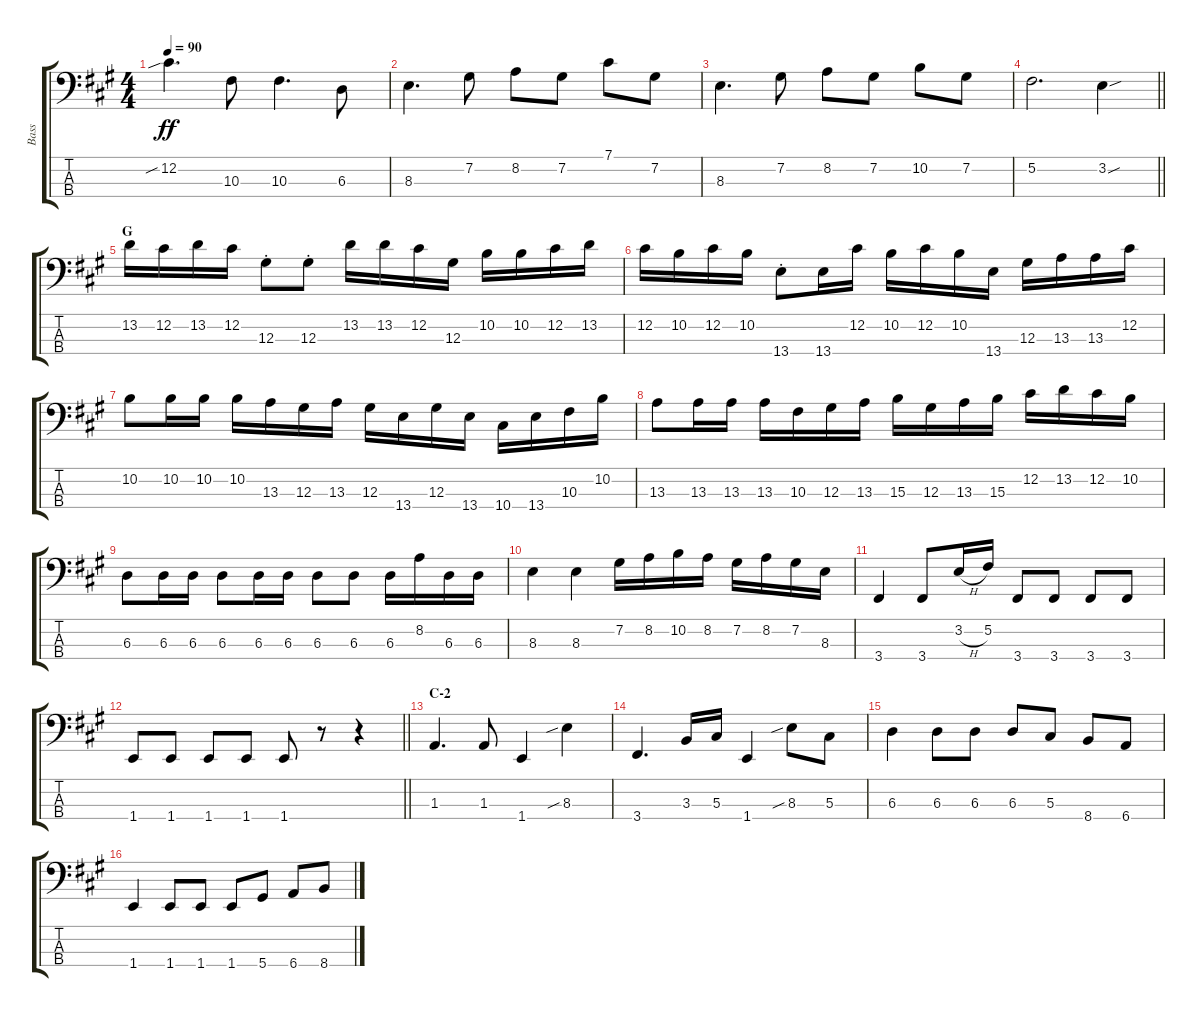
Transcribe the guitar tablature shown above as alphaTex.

\track ("Bass" "Bass") {instrument electricbasspick}
\staff {score tabs}
\tuning (Gb2 Db2 Ab1 Eb1) {hide}
\ts (4 4)
\tempo 90
\clef f4
\ks a
12.2{sib}.4{d dy ff} 10.3.8 10.3.4{d} 6.3.8 |
8.3.4{d} 7.2.8 8.2.8 7.2.8 7.1.8 7.2.8 |
8.3.4{d} 7.2.8 8.2.8 7.2.8 10.2.8 7.2.8 |
\barLineRight lightlight
5.2.2{d} 3.2{sou}.4 |
\section ("" "G")
13.2.16 12.2.16 13.2.16 12.2.16 12.3{st}.8 12.3{st}.8 13.2.16 13.2.16 12.2.16 12.3.16 10.2.16 10.2.16 12.2.16 13.2.16 |
12.2.16 10.2.16 12.2.16 10.2.16 13.4{st}.8 13.4.16 12.2.16 10.2.16 12.2.16 10.2.16 13.4.16 12.3.16 13.3.16 13.3.16 12.2.16 |
10.2.8 10.2.16 10.2.16 10.2.16 13.3.16 12.3.16 13.3.16 12.3.16 13.4.16 12.3.16 13.4.16 10.4.16 13.4.16 10.3.16 10.2.16 |
13.3.8 13.3.16 13.3.16 13.3.16 10.3.16 12.3.16 13.3.16 15.3.16 12.3.16 13.3.16 15.3.16 12.2.16 13.2.16 12.2.16 10.2.16 |
6.3.8 6.3.16 6.3.16 6.3.8 6.3.16 6.3.16 6.3.8 6.3.8 6.3.16 8.2.16 6.3.16 6.3.16 |
8.3.4 8.3.4 7.2.16 8.2.16 10.2.16 8.2.16 7.2.16 8.2.16 7.2.16 8.3.16 |
3.4.4 3.4.8 3.2{h}.16 5.2.16 3.4.8 3.4.8 3.4.8 3.4.8 |
\barLineRight lightlight
1.4.8 1.4.8 1.4.8 1.4.8 1.4.8 r.8 r.4 |
\section ("" "C-2")
1.3.4{d} 1.3.8 1.4.4 8.3{sib}.4 |
3.4.4{d} 3.3.16 5.3.16 1.4.4 8.3{sib}.8 5.3.8 |
6.3.4 6.3.8 6.3.8 6.3.8 5.3.8 8.4.8 6.4.8 |
1.4.4 1.4.8 1.4.8 1.4.8 5.4.8 6.4.8 8.4.8
